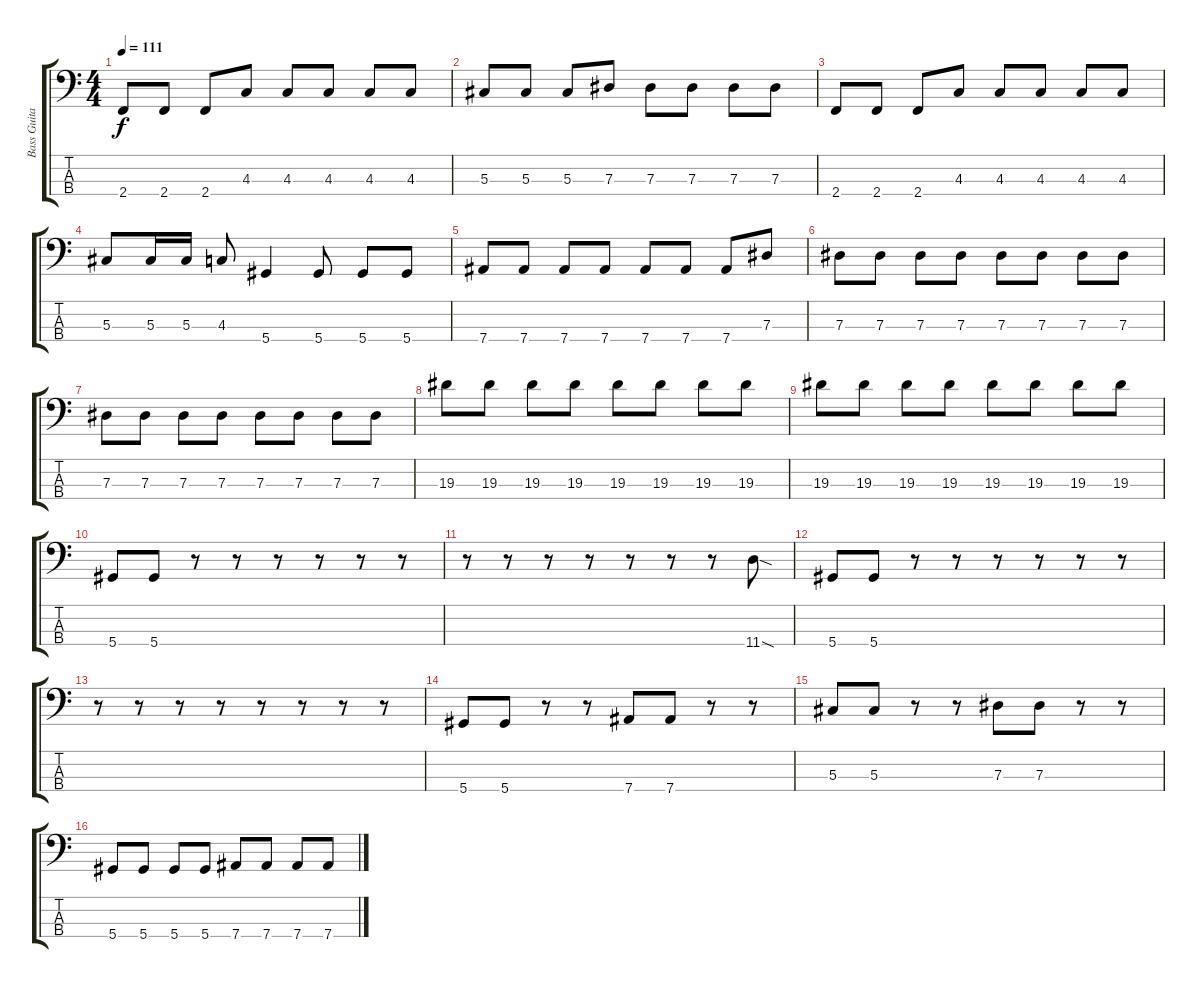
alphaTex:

\track ("Bass Guitar" "Bass Guita") {instrument electricbassfinger}
\staff {score tabs}
\tuning (Gb2 Db2 Ab1 Eb1) {hide}
\ts (4 4)
\tempo 111
\clef f4
\ks c
2.4.8{dy f} 2.4.8 2.4.8 4.3.8 4.3.8 4.3.8 4.3.8 4.3.8 |
5.3.8 5.3.8 5.3.8 7.3.8 7.3.8 7.3.8 7.3.8 7.3.8 |
2.4.8 2.4.8 2.4.8 4.3.8 4.3.8 4.3.8 4.3.8 4.3.8 |
5.3.8 5.3.16 5.3.16 4.3.8 5.4.4 5.4.8 5.4.8 5.4.8 |
7.4.8 7.4.8 7.4.8 7.4.8 7.4.8 7.4.8 7.4.8 7.3.8 |
7.3.8 7.3.8 7.3.8 7.3.8 7.3.8 7.3.8 7.3.8 7.3.8 |
7.3.8 7.3.8 7.3.8 7.3.8 7.3.8 7.3.8 7.3.8 7.3.8 |
19.3.8 19.3.8 19.3.8 19.3.8 19.3.8 19.3.8 19.3.8 19.3.8 |
19.3.8 19.3.8 19.3.8 19.3.8 19.3.8 19.3.8 19.3.8 19.3.8 |
5.4.8 5.4.8 r.8 r.8 r.8 r.8 r.8 r.8 |
r.8 r.8 r.8 r.8 r.8 r.8 r.8 11.4{sod}.8 |
5.4.8 5.4.8 r.8 r.8 r.8 r.8 r.8 r.8 |
r.8 r.8 r.8 r.8 r.8 r.8 r.8 r.8 |
5.4.8 5.4.8 r.8 r.8 7.4.8 7.4.8 r.8 r.8 |
5.3.8 5.3.8 r.8 r.8 7.3.8 7.3.8 r.8 r.8 |
5.4.8 5.4.8 5.4.8 5.4.8 7.4.8 7.4.8 7.4.8 7.4.8
